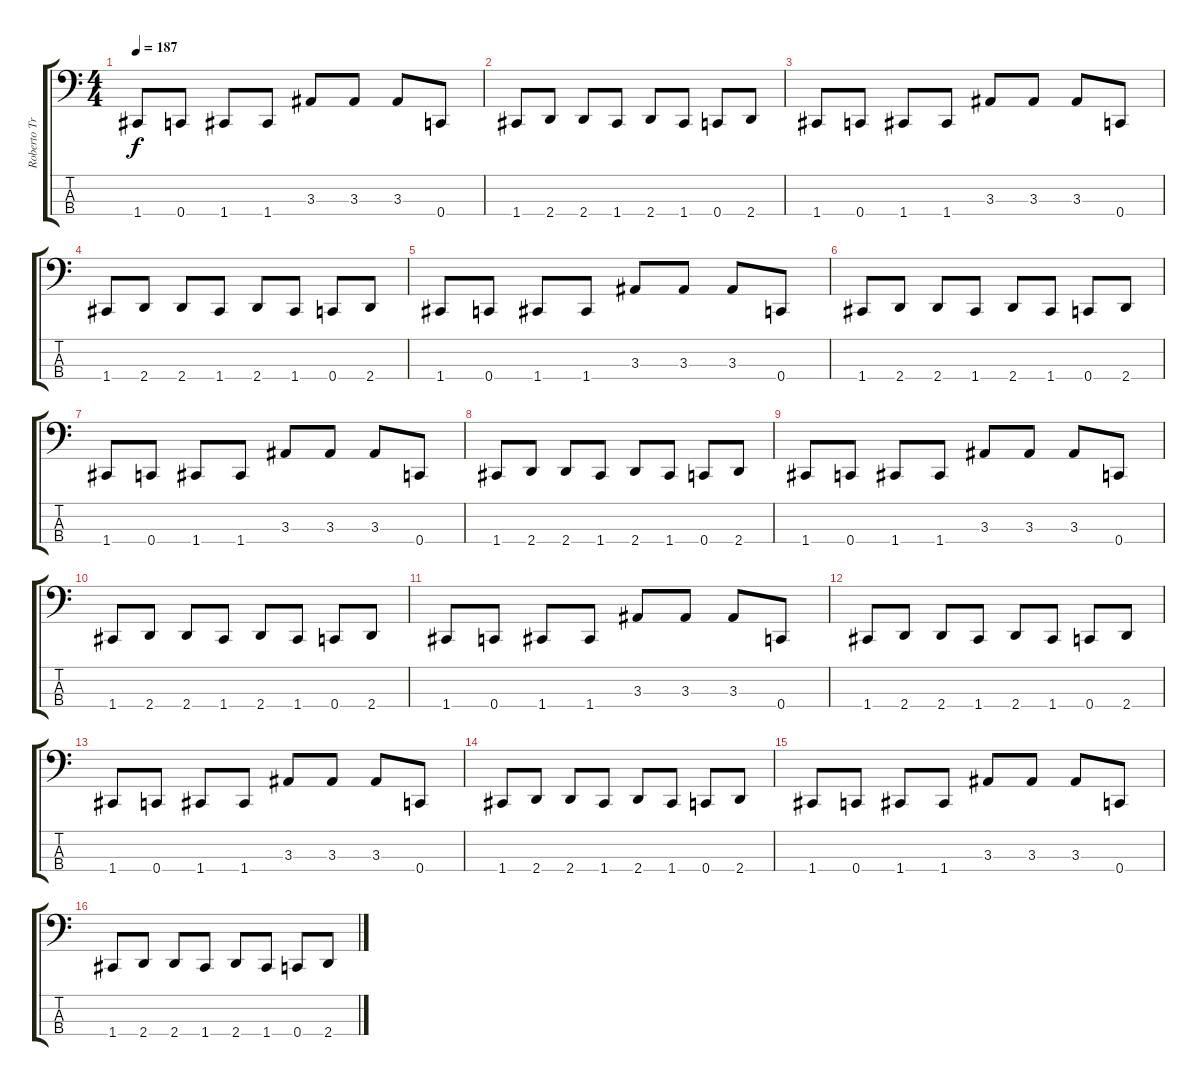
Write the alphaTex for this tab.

\track ("Roberto Trujillo" "Roberto Tr") {instrument electricbassfinger}
\staff {score tabs}
\tuning (F2 C2 G1 C1) {hide}
\ts (4 4)
\tempo 187
\clef f4
\ks c
1.4.8{dy f} 0.4.8 1.4.8 1.4.8 3.3.8 3.3.8 3.3.8 0.4.8 |
1.4.8 2.4.8 2.4.8 1.4.8 2.4.8 1.4.8 0.4.8 2.4.8 |
1.4.8 0.4.8 1.4.8 1.4.8 3.3.8 3.3.8 3.3.8 0.4.8 |
1.4.8 2.4.8 2.4.8 1.4.8 2.4.8 1.4.8 0.4.8 2.4.8 |
1.4.8 0.4.8 1.4.8 1.4.8 3.3.8 3.3.8 3.3.8 0.4.8 |
1.4.8 2.4.8 2.4.8 1.4.8 2.4.8 1.4.8 0.4.8 2.4.8 |
1.4.8 0.4.8 1.4.8 1.4.8 3.3.8 3.3.8 3.3.8 0.4.8 |
1.4.8 2.4.8 2.4.8 1.4.8 2.4.8 1.4.8 0.4.8 2.4.8 |
1.4.8 0.4.8 1.4.8 1.4.8 3.3.8 3.3.8 3.3.8 0.4.8 |
1.4.8 2.4.8 2.4.8 1.4.8 2.4.8 1.4.8 0.4.8 2.4.8 |
1.4.8 0.4.8 1.4.8 1.4.8 3.3.8 3.3.8 3.3.8 0.4.8 |
1.4.8 2.4.8 2.4.8 1.4.8 2.4.8 1.4.8 0.4.8 2.4.8 |
1.4.8 0.4.8 1.4.8 1.4.8 3.3.8 3.3.8 3.3.8 0.4.8 |
1.4.8 2.4.8 2.4.8 1.4.8 2.4.8 1.4.8 0.4.8 2.4.8 |
1.4.8 0.4.8 1.4.8 1.4.8 3.3.8 3.3.8 3.3.8 0.4.8 |
1.4.8 2.4.8 2.4.8 1.4.8 2.4.8 1.4.8 0.4.8 2.4.8
